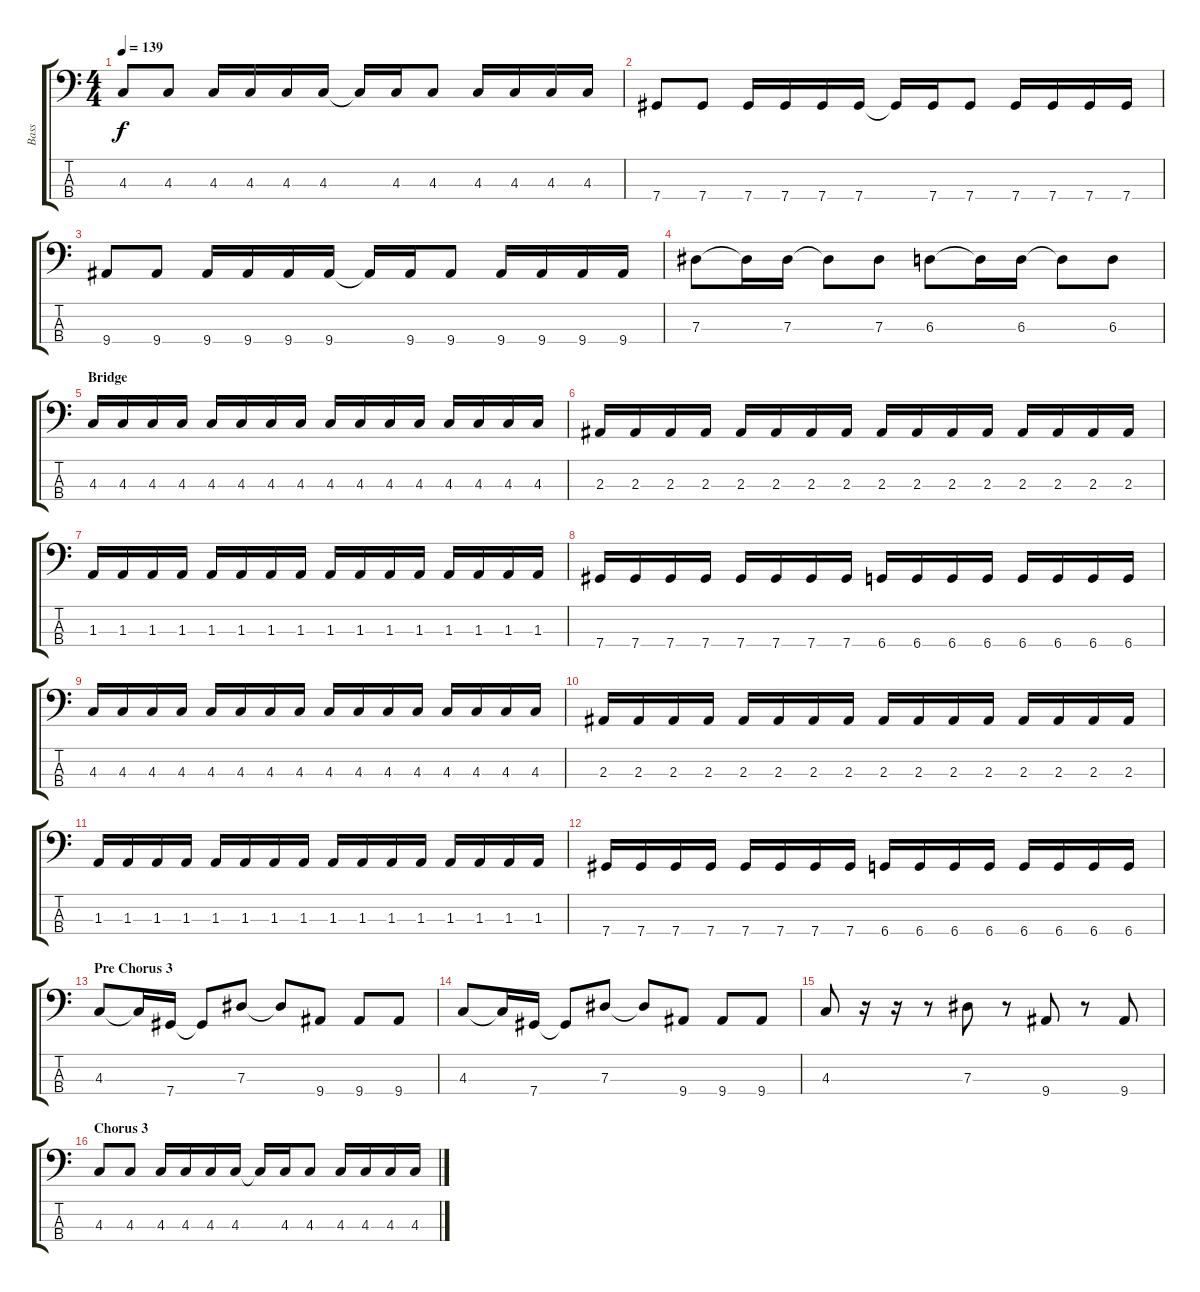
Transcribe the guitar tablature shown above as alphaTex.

\track ("Bass" "Bass") {instrument electricbassfinger}
\staff {score tabs}
\tuning (Gb2 Db2 Ab1 Db1) {hide}
\ts (4 4)
\tempo 139
\clef f4
\ks c
4.3.8{dy f} 4.3.8 4.3.16 4.3.16 4.3.16 4.3.16 4.3{t}.16 4.3.16 4.3.8 4.3.16 4.3.16 4.3.16 4.3.16 |
7.4.8 7.4.8 7.4.16 7.4.16 7.4.16 7.4.16 7.4{t}.16 7.4.16 7.4.8 7.4.16 7.4.16 7.4.16 7.4.16 |
9.4.8 9.4.8 9.4.16 9.4.16 9.4.16 9.4.16 9.4{t}.16 9.4.16 9.4.8 9.4.16 9.4.16 9.4.16 9.4.16 |
7.3.8 7.3{t}.16 7.3.16 7.3{t}.8 7.3.8 6.3.8 6.3{t}.16 6.3.16 6.3{t}.8 6.3.8 |
\section ("" "Bridge")
4.3.16 4.3.16 4.3.16 4.3.16 4.3.16 4.3.16 4.3.16 4.3.16 4.3.16 4.3.16 4.3.16 4.3.16 4.3.16 4.3.16 4.3.16 4.3.16 |
2.3.16 2.3.16 2.3.16 2.3.16 2.3.16 2.3.16 2.3.16 2.3.16 2.3.16 2.3.16 2.3.16 2.3.16 2.3.16 2.3.16 2.3.16 2.3.16 |
1.3.16 1.3.16 1.3.16 1.3.16 1.3.16 1.3.16 1.3.16 1.3.16 1.3.16 1.3.16 1.3.16 1.3.16 1.3.16 1.3.16 1.3.16 1.3.16 |
7.4.16 7.4.16 7.4.16 7.4.16 7.4.16 7.4.16 7.4.16 7.4.16 6.4.16 6.4.16 6.4.16 6.4.16 6.4.16 6.4.16 6.4.16 6.4.16 |
4.3.16 4.3.16 4.3.16 4.3.16 4.3.16 4.3.16 4.3.16 4.3.16 4.3.16 4.3.16 4.3.16 4.3.16 4.3.16 4.3.16 4.3.16 4.3.16 |
2.3.16 2.3.16 2.3.16 2.3.16 2.3.16 2.3.16 2.3.16 2.3.16 2.3.16 2.3.16 2.3.16 2.3.16 2.3.16 2.3.16 2.3.16 2.3.16 |
1.3.16 1.3.16 1.3.16 1.3.16 1.3.16 1.3.16 1.3.16 1.3.16 1.3.16 1.3.16 1.3.16 1.3.16 1.3.16 1.3.16 1.3.16 1.3.16 |
7.4.16 7.4.16 7.4.16 7.4.16 7.4.16 7.4.16 7.4.16 7.4.16 6.4.16 6.4.16 6.4.16 6.4.16 6.4.16 6.4.16 6.4.16 6.4.16 |
\section ("" "Pre Chorus 3")
4.3.8 4.3{t}.16 7.4.16 7.4{t}.8 7.3.8 7.3{t}.8 9.4.8 9.4.8 9.4.8 |
4.3.8 4.3{t}.16 7.4.16 7.4{t}.8 7.3.8 7.3{t}.8 9.4.8 9.4.8 9.4.8 |
4.3.8 r.16 r.16 r.8 7.3.8 r.8 9.4.8 r.8 9.4.8 |
\section ("" "Chorus 3")
4.3.8 4.3.8 4.3.16 4.3.16 4.3.16 4.3.16 4.3{t}.16 4.3.16 4.3.8 4.3.16 4.3.16 4.3.16 4.3.16
